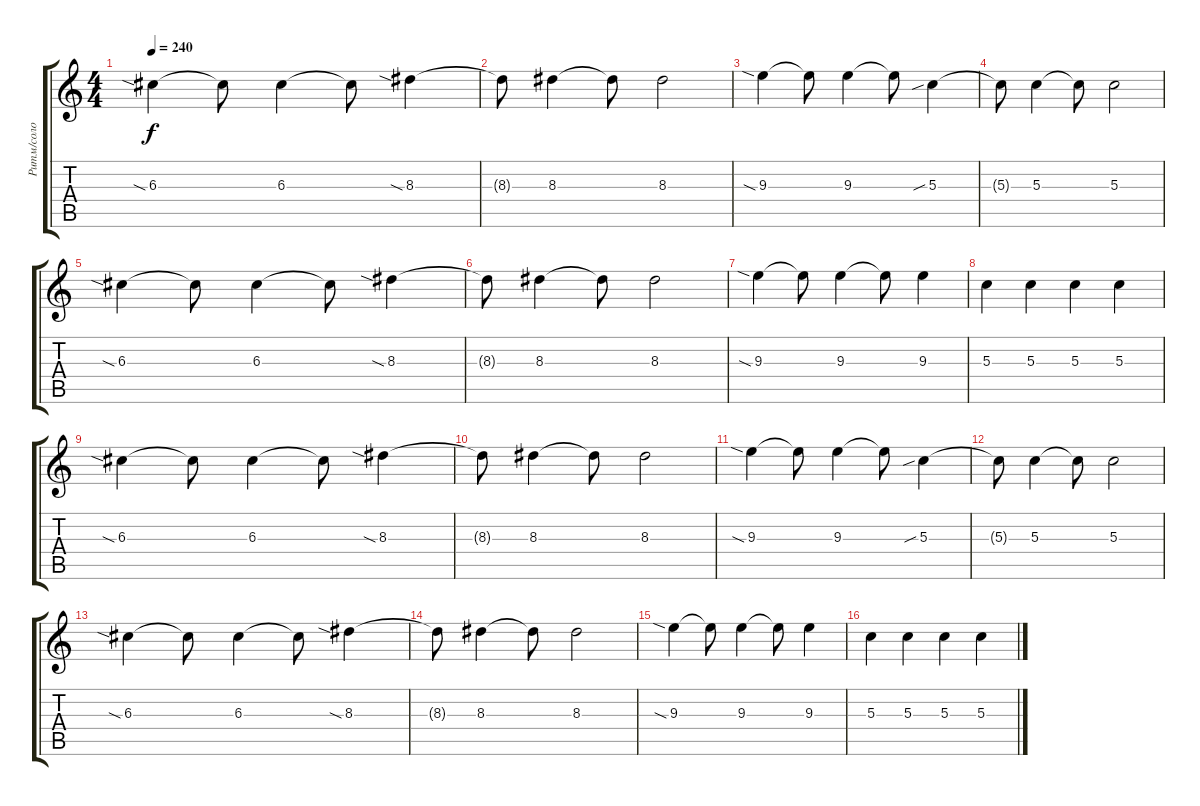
\track ("Ритм/соло" "Ритм/соло") {instrument distortionguitar}
\staff {score tabs}
\tuning (E4 B3 G3 D3 A2 E2) {hide}
\ts (4 4)
\tempo 240
\clef g2
\ks c
6.3{sia}.4{dy f} 6.3{t}.8 6.3.4 6.3{t}.8 8.3{sia}.4 |
8.3{t}.8 8.3.4 8.3{t}.8 8.3.2 |
9.3{sia}.4 9.3{t}.8 9.3.4 9.3{t}.8 5.3{sib}.4 |
5.3{t}.8 5.3.4 5.3{t}.8 5.3.2 |
6.3{sia}.4 6.3{t}.8 6.3.4 6.3{t}.8 8.3{sia}.4 |
8.3{t}.8 8.3.4 8.3{t}.8 8.3.2 |
9.3{sia}.4 9.3{t}.8 9.3.4 9.3{t}.8 9.3.4 |
5.3.4 5.3.4 5.3.4 5.3.4 |
6.3{sia}.4 6.3{t}.8 6.3.4 6.3{t}.8 8.3{sia}.4 |
8.3{t}.8 8.3.4 8.3{t}.8 8.3.2 |
9.3{sia}.4 9.3{t}.8 9.3.4 9.3{t}.8 5.3{sib}.4 |
5.3{t}.8 5.3.4 5.3{t}.8 5.3.2 |
6.3{sia}.4 6.3{t}.8 6.3.4 6.3{t}.8 8.3{sia}.4 |
8.3{t}.8 8.3.4 8.3{t}.8 8.3.2 |
9.3{sia}.4 9.3{t}.8 9.3.4 9.3{t}.8 9.3.4 |
5.3.4 5.3.4 5.3.4 5.3.4
